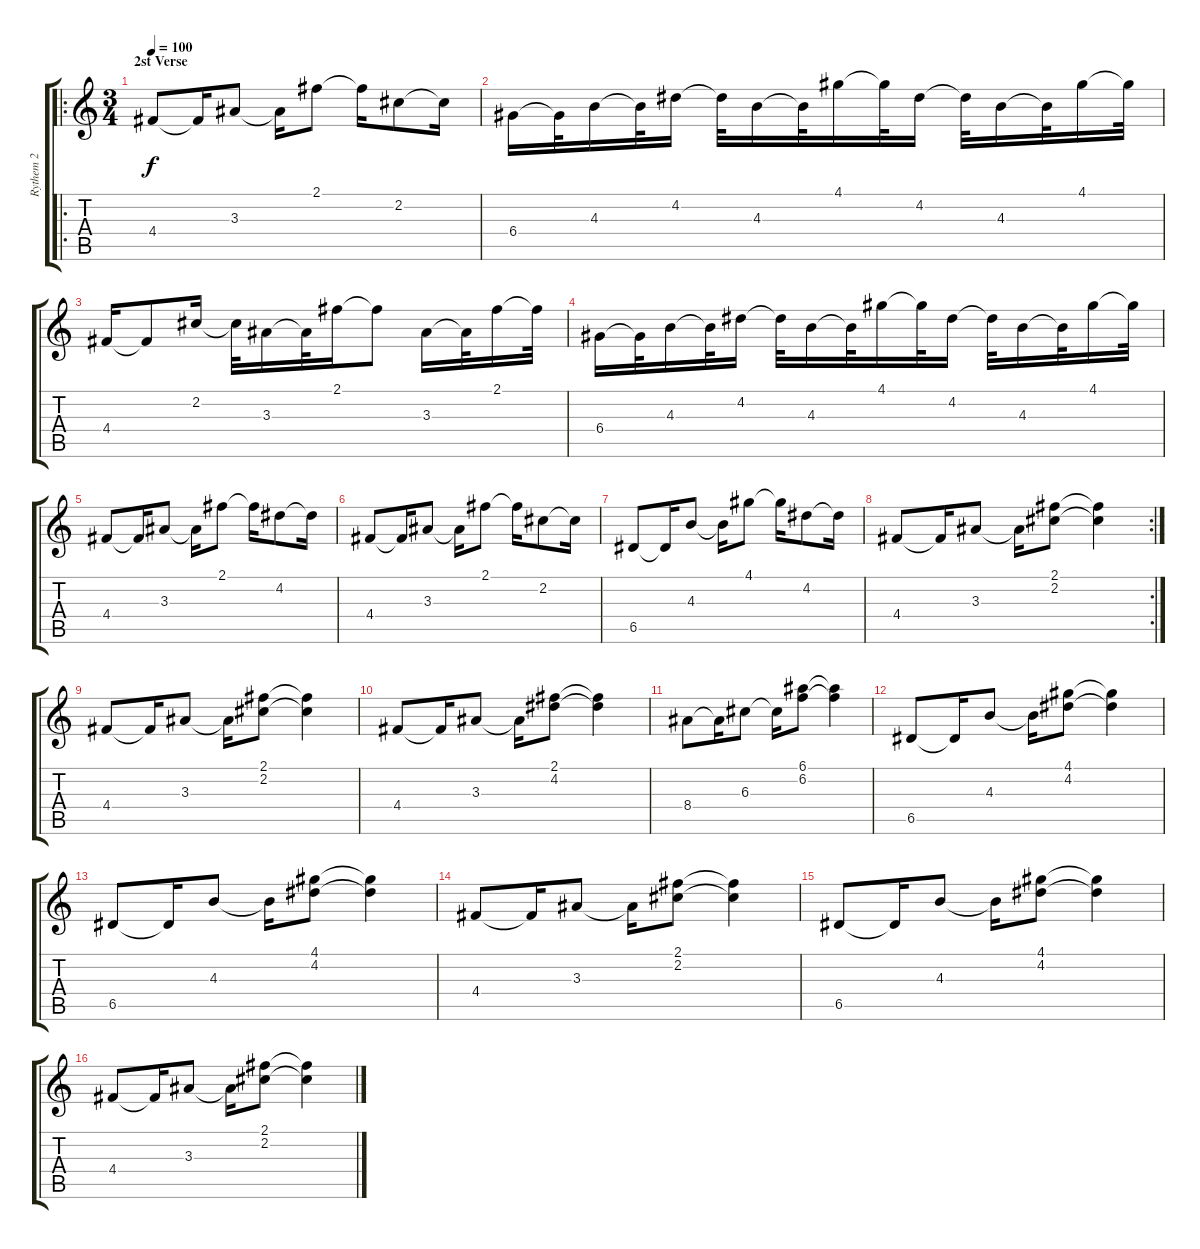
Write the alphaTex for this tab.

\track ("Rythem 2" "Rythem 2") {instrument acousticguitarsteel}
\staff {score tabs}
\tuning (E4 B3 G3 D3 A2 E2) {hide}
\ro
\ts (3 4)
\section ("" "2st Verse")
\tempo 100
\clef g2
\ks c
4.4.8{dy f} 4.4{t}.16 3.3.8 3.3{t}.16 2.1.8 2.1{t}.16 2.2.8 2.2{t}.16 |
6.4.16 6.4{t}.32 4.3.16 4.3{t}.32 4.2.16 4.2{t}.32 4.3.16 4.3{t}.32 4.1.16 4.1{t}.32 4.2.16 4.2{t}.32 4.3.16 4.3{t}.32 4.1.16 4.1{t}.32 |
4.4.16 4.4{t}.8 2.2.16 2.2{t}.32 3.3.16 3.3{t}.32 2.1.16 2.1{t}.8 3.3.16 3.3{t}.32 2.1.16 2.1{t}.32 |
6.4.16 6.4{t}.32 4.3.16 4.3{t}.32 4.2.16 4.2{t}.32 4.3.16 4.3{t}.32 4.1.16 4.1{t}.32 4.2.16 4.2{t}.32 4.3.16 4.3{t}.32 4.1.16 4.1{t}.32 |
4.4.8 4.4{t}.16 3.3.8 3.3{t}.16 2.1.8 2.1{t}.16 4.2.8 4.2{t}.16 |
4.4.8 4.4{t}.16 3.3.8 3.3{t}.16 2.1.8 2.1{t}.16 2.2.8 2.2{t}.16 |
6.5.8 6.5{t}.16 4.3.8 4.3{t}.16 4.1.8 4.1{t}.16 4.2.8 4.2{t}.16 |
\rc 2
4.4.8 4.4{t}.16 3.3.8 3.3{t}.16 (2.1 2.2).8 (2.1{t} 2.2{t}).4 |
4.4.8 4.4{t}.16 3.3.8 3.3{t}.16 (2.1 2.2).8 (2.1{t} 2.2{t}).4 |
4.4.8 4.4{t}.16 3.3.8 3.3{t}.16 (2.1 4.2).8 (2.1{t} 4.2{t}).4 |
8.4.8 8.4{t}.16 6.3.8 6.3{t}.16 (6.1 6.2).8 (6.1{t} 6.2{t}).4 |
6.5.8 6.5{t}.16 4.3.8 4.3{t}.16 (4.1 4.2).8 (4.1{t} 4.2{t}).4 |
6.5.8 6.5{t}.16 4.3.8 4.3{t}.16 (4.1 4.2).8 (4.1{t} 4.2{t}).4 |
4.4.8 4.4{t}.16 3.3.8 3.3{t}.16 (2.1 2.2).8 (2.1{t} 2.2{t}).4 |
6.5.8 6.5{t}.16 4.3.8 4.3{t}.16 (4.1 4.2).8 (4.1{t} 4.2{t}).4 |
4.4.8 4.4{t}.16 3.3.8 3.3{t}.16 (2.1 2.2).8 (2.1{t} 2.2{t}).4
